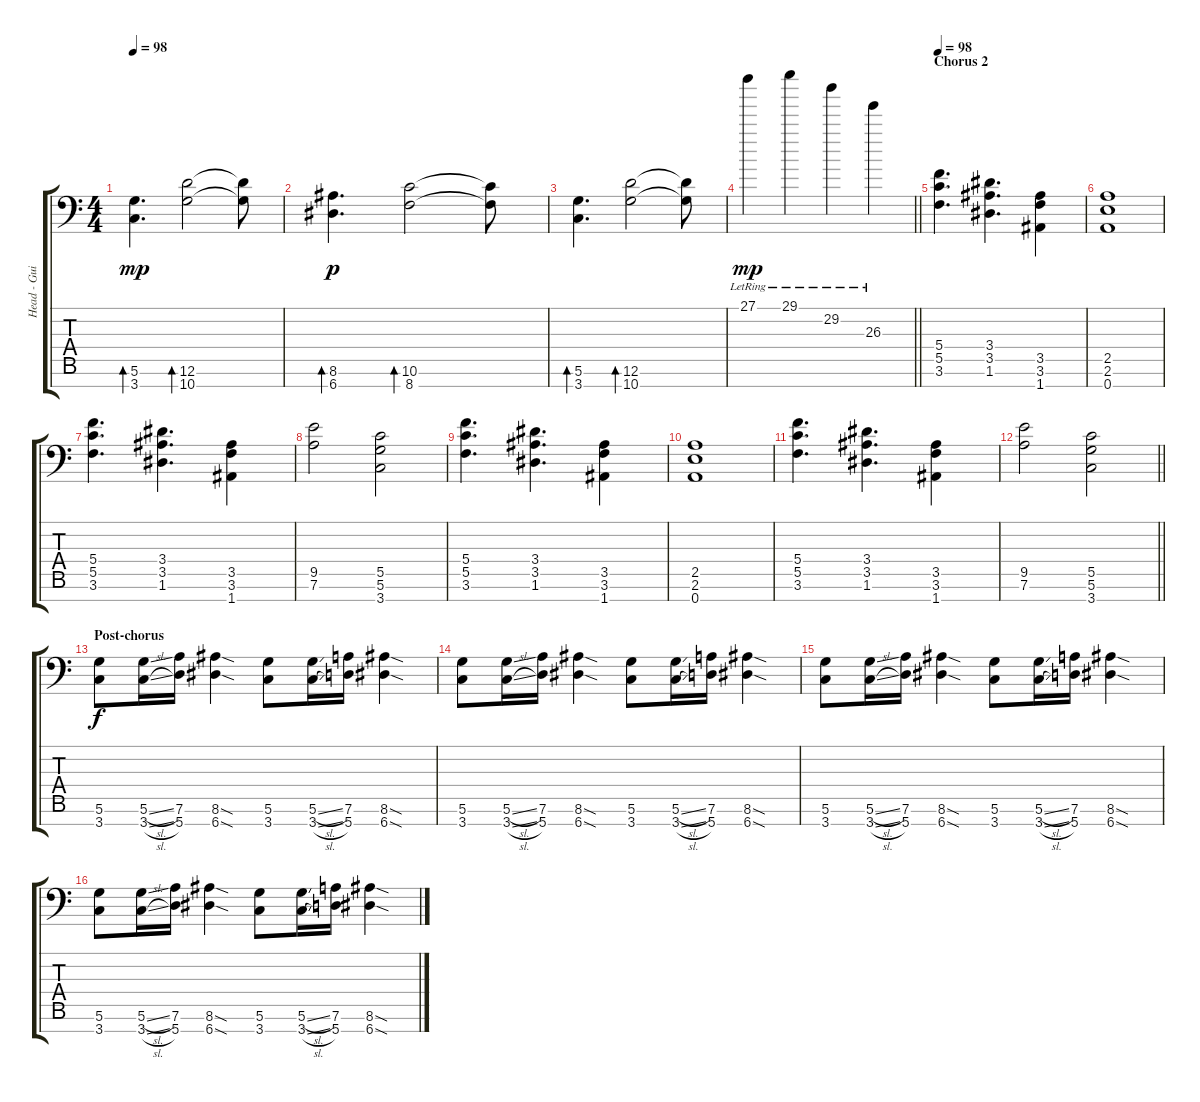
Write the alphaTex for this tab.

\track ("Head - Guitar" "Head - Gui") {instrument distortionguitar}
\staff {score tabs}
\tuning (D4 A3 F3 C3 G2 D2 A1) {hide}
\ts (4 4)
\tempo 98
\clef f4
\ks c
(5.6 3.7).4{d bd 120 dy mp instrument electricguitarmuted} (12.6 10.7).2{bd 120} (12.6{t} 10.7{t}).8 |
(8.6 6.7).4{d bd 120 dy p} (10.6 8.7).2{bd 120} (10.6{t} 8.7{t}).8 |
(5.6 3.7).4{d bd 240} (12.6 10.7).2{bd 240} (12.6{t} 10.7{t}).8 |
\barLineRight lightlight
27.1{lr}.4{dy mp instrument marimba} 29.1{lr}.4 29.2{lr}.4 26.3{lr}.4 |
\section ("" "Chorus 2")
\tempo 98
(5.4 5.5 3.6).4{d instrument overdrivenguitar} (3.4 3.5 1.6).4{d} (3.5 3.6 1.7).4 |
(2.5 2.6 0.7).1 |
(5.4 5.5 3.6).4{d} (3.4 3.5 1.6).4{d} (3.5 3.6 1.7).4 |
(9.5 7.6).2 (5.5 5.6 3.7).2 |
(5.4 5.5 3.6).4{d} (3.4 3.5 1.6).4{d} (3.5 3.6 1.7).4 |
(2.5 2.6 0.7).1 |
(5.4 5.5 3.6).4{d} (3.4 3.5 1.6).4{d} (3.5 3.6 1.7).4 |
\barLineRight lightlight
(9.5 7.6).2 (5.5 5.6 3.7).2 |
\section ("" "Post-chorus")
(5.6 3.7).8{dy f instrument distortionguitar} (5.6{sl} 3.7{sl}).16 (7.6 5.7).16 (8.6{sod} 6.7{sod}).4 (5.6 3.7).8 (5.6{sl} 3.7{sl}).16 (7.6 5.7).16 (8.6{sod} 6.7{sod}).4 |
(5.6 3.7).8 (5.6{sl} 3.7{sl}).16 (7.6 5.7).16 (8.6{sod} 6.7{sod}).4 (5.6 3.7).8 (5.6{sl} 3.7{sl}).16 (7.6 5.7).16 (8.6{sod} 6.7{sod}).4 |
(5.6 3.7).8 (5.6{sl} 3.7{sl}).16 (7.6 5.7).16 (8.6{sod} 6.7{sod}).4 (5.6 3.7).8 (5.6{sl} 3.7{sl}).16 (7.6 5.7).16 (8.6{sod} 6.7{sod}).4 |
(5.6 3.7).8 (5.6{sl} 3.7{sl}).16 (7.6 5.7).16 (8.6{sod} 6.7{sod}).4 (5.6 3.7).8 (5.6{sl} 3.7{sl}).16 (7.6 5.7).16 (8.6{sod} 6.7{sod}).4
